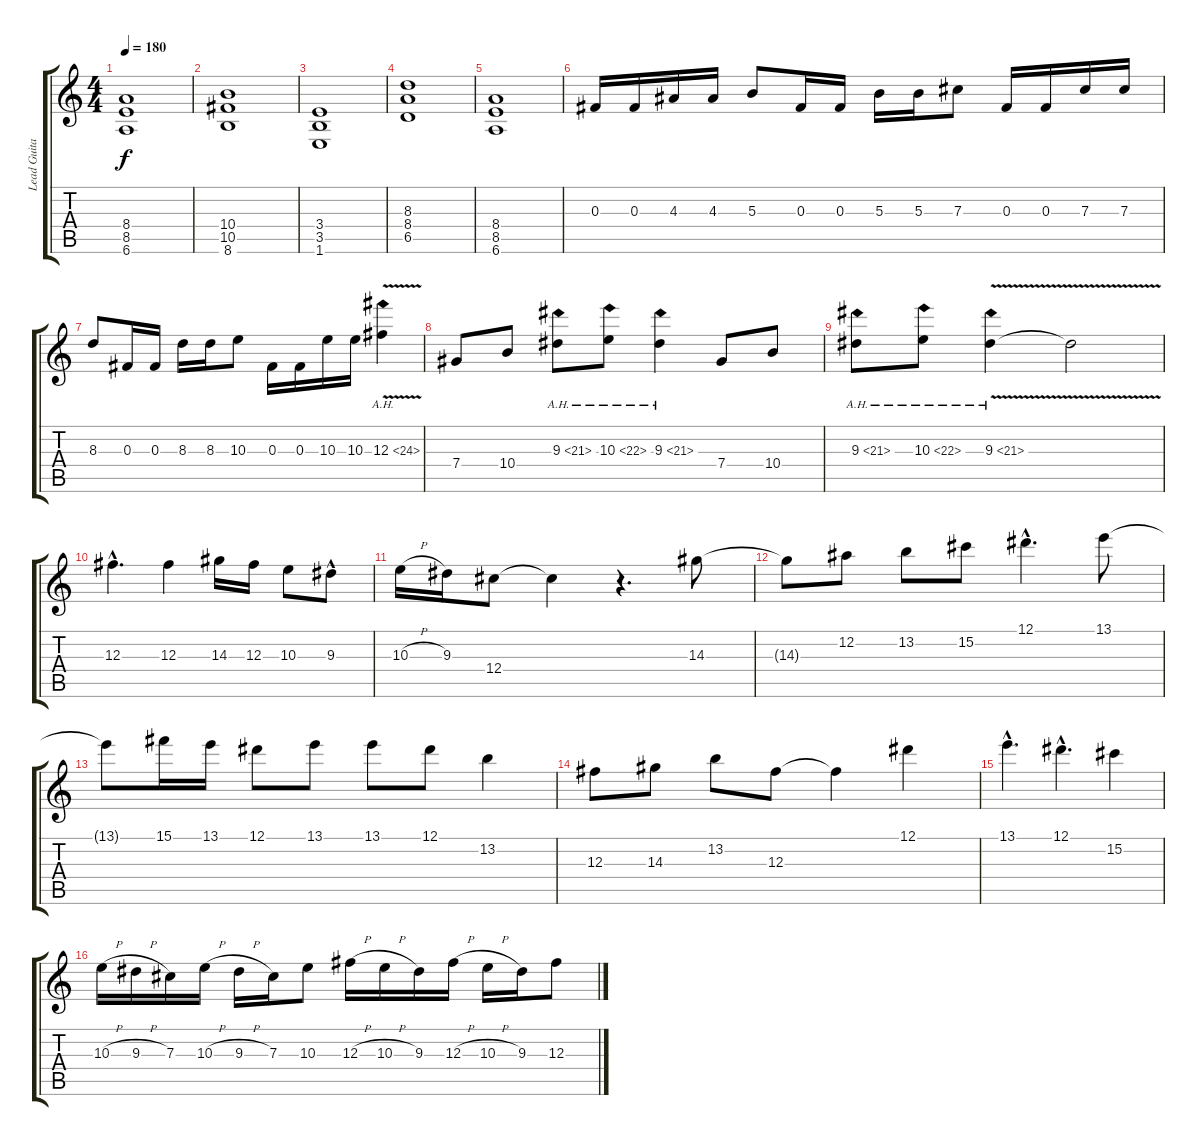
\track ("Lead Guitar" "Lead Guita") {instrument overdrivenguitar}
\staff {score tabs}
\tuning (Eb4 Bb3 Gb3 Db3 Ab2 Eb2) {hide}
\ts (4 4)
\tempo 180
\clef g2
\ks c
(8.4 8.5 6.6).1{dy f} |
(10.4 10.5 8.6).1 |
(3.4 3.5 1.6).1 |
(8.3 8.4 6.5).1 |
(8.4 8.5 6.6).1 |
0.3.16 0.3.16 4.3.16 4.3.16 5.3.8 0.3.16 0.3.16 5.3.16 5.3.16 7.3.8 0.3.16 0.3.16 7.3.16 7.3.16 |
8.3.8 0.3.16 0.3.16 8.3.16 8.3.16 10.3.8 0.3.16 0.3.16 10.3.16 10.3.16 12.3{ah 12 v}.4 |
7.4.8 10.4.8 9.3{ah 12}.8 10.3{ah 12}.8 9.3{ah 12}.4 7.4.8 10.4.8 |
9.3{ah 12}.8 10.3{ah 12}.8 9.3{ah 12 v}.4 9.3{t}.2 |
12.3{hac}.4{d} 12.3.4 14.3.16 12.3.16 10.3.8 9.3{hac}.8 |
10.3{h}.16 9.3.16 12.4.8 12.4{t}.4 r.4{d} 14.3.8 |
14.3{t}.8 12.2.8 13.2.8 15.2.8 12.1{hac}.4{d} 13.1.8 |
13.1{t}.8 15.1.16 13.1.16 12.1.8 13.1.8 13.1.8 12.1.8 13.2.4 |
12.3.8 14.3.8 13.2.8 12.3.8 12.3{t}.4 12.1.4 |
13.1{hac}.4{d} 12.1{hac}.4{d} 15.2.4 |
10.3{h}.16 9.3{h}.16 7.3.16 10.3{h}.16 9.3{h}.16 7.3.16 10.3.8 12.3{h}.16 10.3{h}.16 9.3.16 12.3{h}.16 10.3{h}.16 9.3.16 12.3.8
